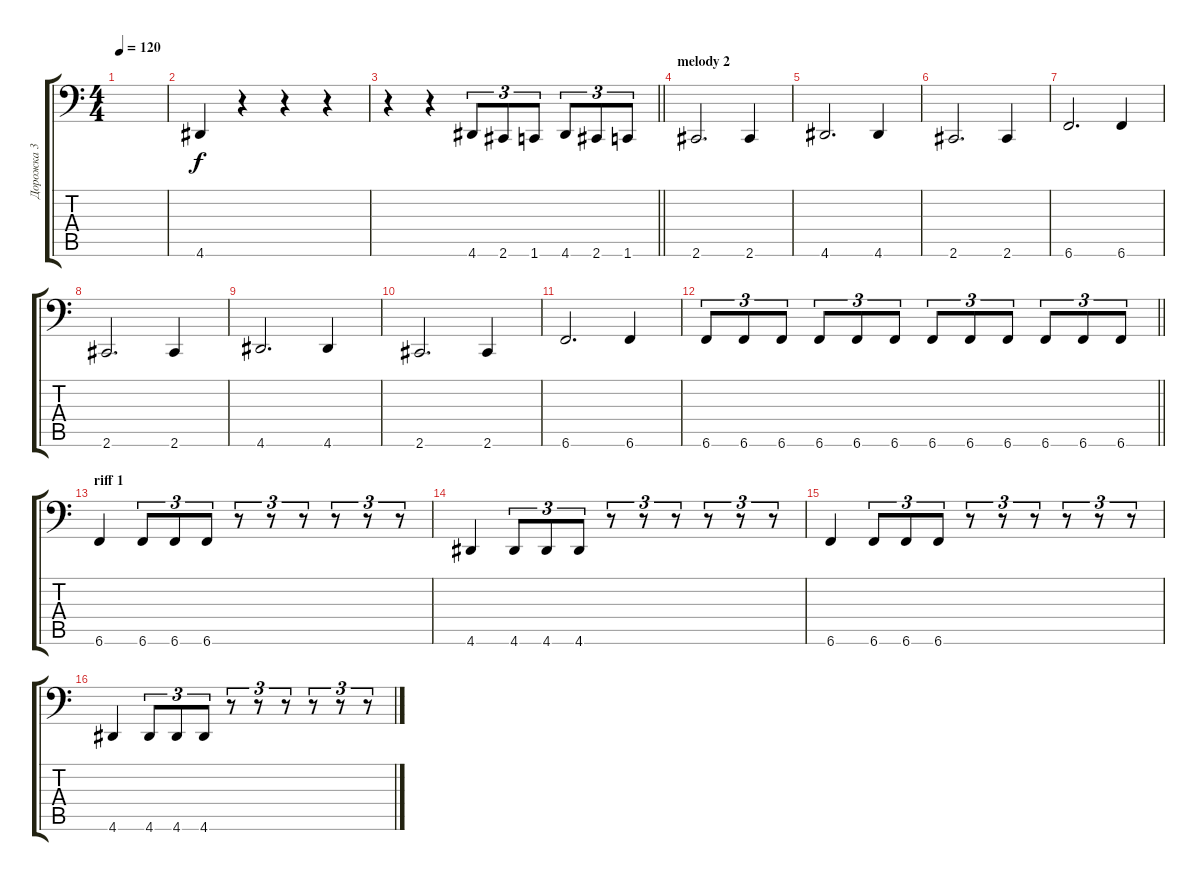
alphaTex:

\track ("Дорожка 3" "Дорожка 3") {instrument electricbassfinger}
\staff {score tabs}
\tuning (Db3 Ab2 E2 B1 Gb1 B0) {hide}
\ts (4 4)
\tempo 120
\clef f4
\ks c
|
4.6.4 r.4 r.4 r.4 |
\barLineRight lightlight
r.4 r.4 4.6.8{tu (3 2)} 2.6.8{tu (3 2)} 1.6.8{tu (3 2)} 4.6.8{tu (3 2)} 2.6.8{tu (3 2)} 1.6.8{tu (3 2)} |
\section ("" "melody 2")
2.6.2{d} 2.6.4 |
4.6.2{d} 4.6.4 |
2.6.2{d} 2.6.4 |
6.6.2{d} 6.6.4 |
2.6.2{d} 2.6.4 |
4.6.2{d} 4.6.4 |
2.6.2{d} 2.6.4 |
6.6.2{d} 6.6.4 |
\barLineRight lightlight
6.6.8{tu (3 2)} 6.6.8{tu (3 2)} 6.6.8{tu (3 2)} 6.6.8{tu (3 2)} 6.6.8{tu (3 2)} 6.6.8{tu (3 2)} 6.6.8{tu (3 2)} 6.6.8{tu (3 2)} 6.6.8{tu (3 2)} 6.6.8{tu (3 2)} 6.6.8{tu (3 2)} 6.6.8{tu (3 2)} |
\section ("" "riff 1")
6.6.4 6.6.8{tu (3 2)} 6.6.8{tu (3 2)} 6.6.8{tu (3 2)} r.8{tu (3 2)} r.8{tu (3 2)} r.8{tu (3 2)} r.8{tu (3 2)} r.8{tu (3 2)} r.8{tu (3 2)} |
4.6.4 4.6.8{tu (3 2)} 4.6.8{tu (3 2)} 4.6.8{tu (3 2)} r.8{tu (3 2)} r.8{tu (3 2)} r.8{tu (3 2)} r.8{tu (3 2)} r.8{tu (3 2)} r.8{tu (3 2)} |
6.6.4 6.6.8{tu (3 2)} 6.6.8{tu (3 2)} 6.6.8{tu (3 2)} r.8{tu (3 2)} r.8{tu (3 2)} r.8{tu (3 2)} r.8{tu (3 2)} r.8{tu (3 2)} r.8{tu (3 2)} |
4.6.4 4.6.8{tu (3 2)} 4.6.8{tu (3 2)} 4.6.8{tu (3 2)} r.8{tu (3 2)} r.8{tu (3 2)} r.8{tu (3 2)} r.8{tu (3 2)} r.8{tu (3 2)} r.8{tu (3 2)}
